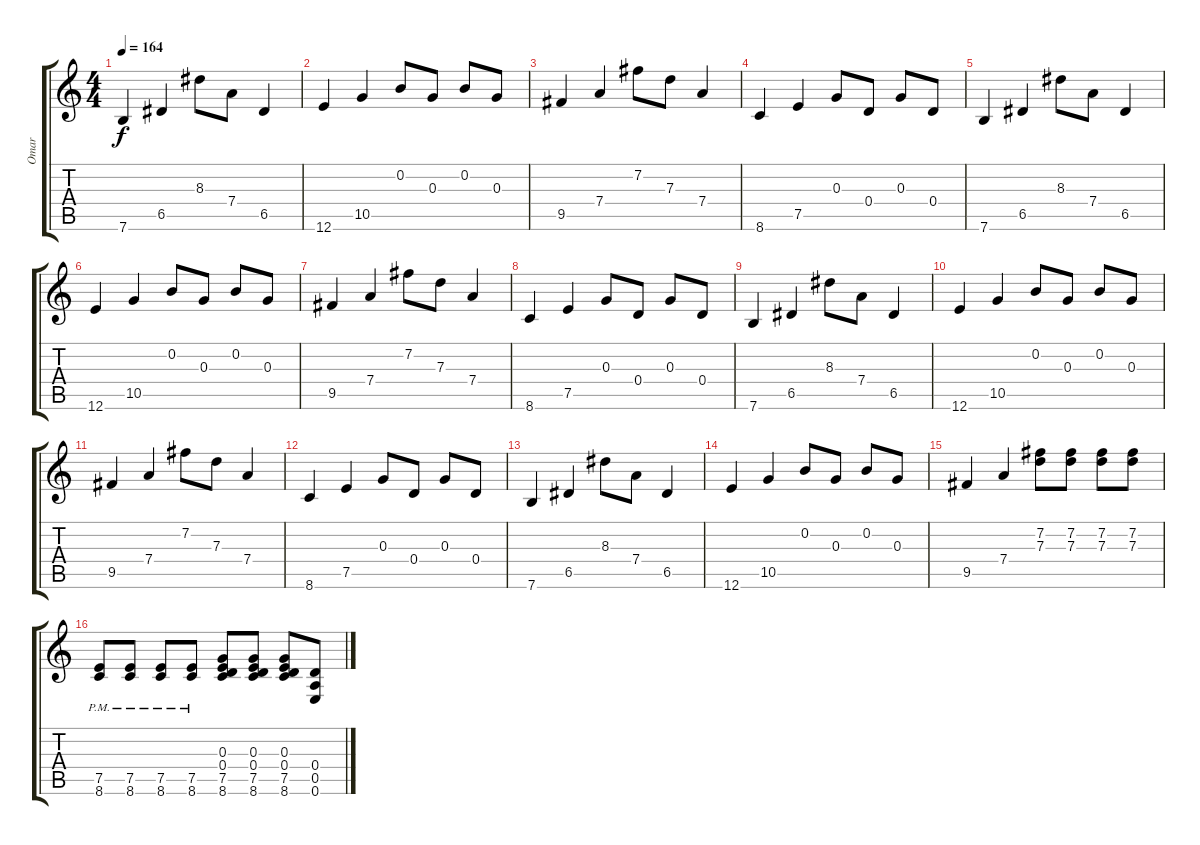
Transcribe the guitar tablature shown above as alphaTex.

\track ("Omar" "Omar") {instrument overdrivenguitar}
\staff {score tabs}
\tuning (E4 B3 G3 D3 A2 E2) {hide}
\ts (4 4)
\tempo 164
\clef g2
\ks c
7.6.4{dy f} 6.5.4 8.3.8 7.4.8 6.5.4 |
12.6.4 10.5.4 0.2.8 0.3.8 0.2.8 0.3.8 |
9.5.4 7.4.4 7.2.8 7.3.8 7.4.4 |
8.6.4 7.5.4 0.3.8 0.4.8 0.3.8 0.4.8 |
7.6.4 6.5.4 8.3.8 7.4.8 6.5.4 |
12.6.4 10.5.4 0.2.8 0.3.8 0.2.8 0.3.8 |
9.5.4 7.4.4 7.2.8 7.3.8 7.4.4 |
8.6.4 7.5.4 0.3.8 0.4.8 0.3.8 0.4.8 |
7.6.4 6.5.4 8.3.8 7.4.8 6.5.4 |
12.6.4 10.5.4 0.2.8 0.3.8 0.2.8 0.3.8 |
9.5.4 7.4.4 7.2.8 7.3.8 7.4.4 |
8.6.4 7.5.4 0.3.8 0.4.8 0.3.8 0.4.8 |
7.6.4 6.5.4 8.3.8 7.4.8 6.5.4 |
12.6.4 10.5.4 0.2.8 0.3.8 0.2.8 0.3.8 |
9.5.4 7.4.4 (7.2 7.3).8 (7.2 7.3).8 (7.2 7.3).8 (7.2 7.3).8 |
(7.5{pm} 8.6{pm}).8 (7.5{pm} 8.6{pm}).8 (7.5{pm} 8.6{pm}).8 (7.5{pm} 8.6{pm}).8 (0.3 0.4 7.5 8.6).8 (0.3 0.4 7.5 8.6).8 (0.3 0.4 7.5 8.6).8 (0.4 0.5 0.6).8
